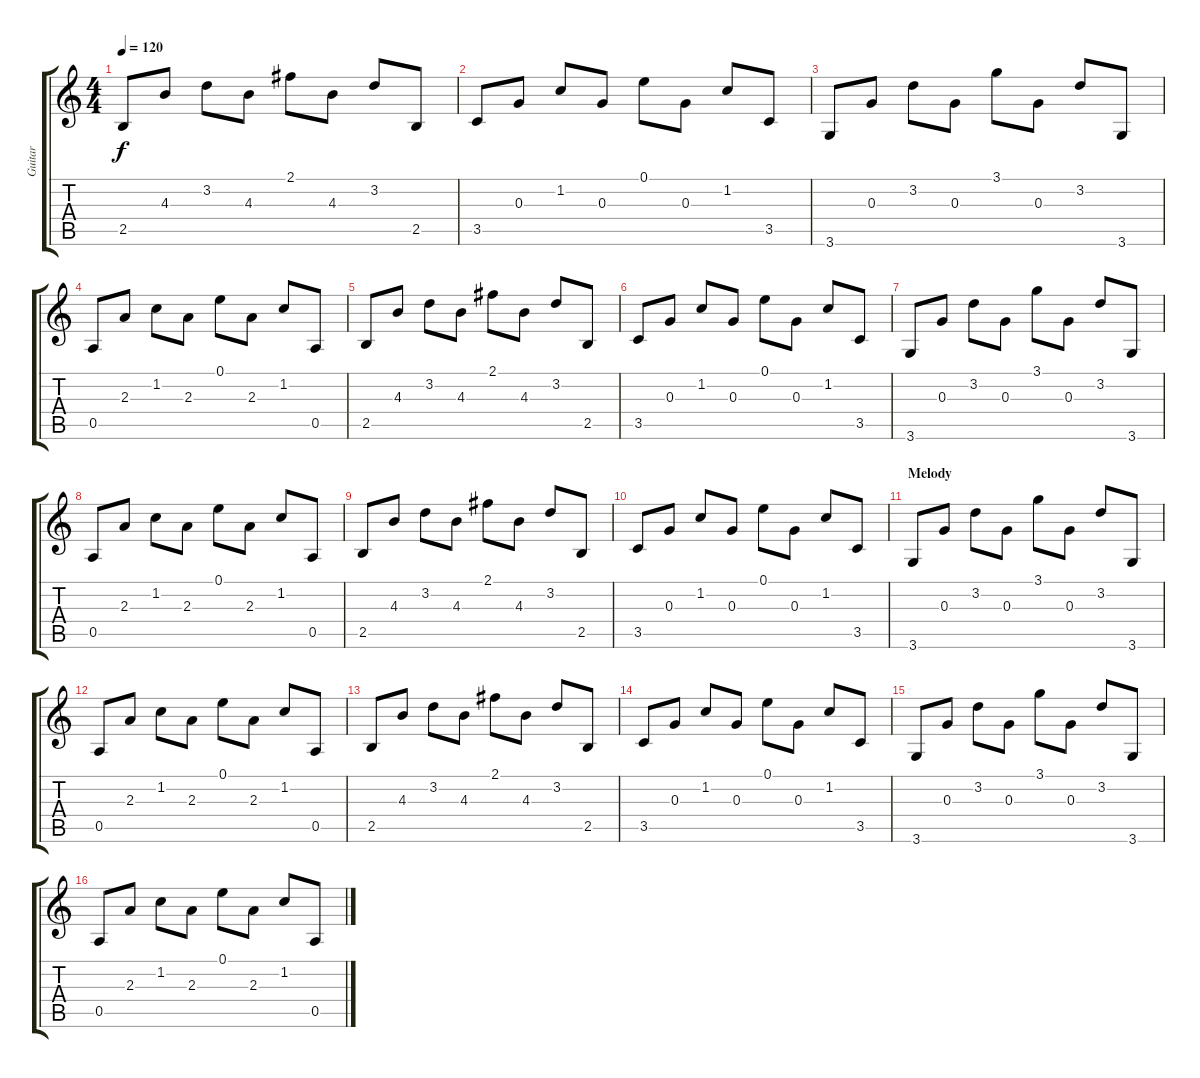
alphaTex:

\track ("Guitar" "Guitar") {instrument acousticguitarsteel}
\staff {score tabs}
\tuning (E4 B3 G3 D3 A2 E2) {hide}
\ts (4 4)
\tempo 120
\clef g2
\ks c
2.5.8{dy f} 4.3.8 3.2.8 4.3.8 2.1.8 4.3.8 3.2.8 2.5.8 |
3.5.8 0.3.8 1.2.8 0.3.8 0.1.8 0.3.8 1.2.8 3.5.8 |
3.6.8 0.3.8 3.2.8 0.3.8 3.1.8 0.3.8 3.2.8 3.6.8 |
0.5.8 2.3.8 1.2.8 2.3.8 0.1.8 2.3.8 1.2.8 0.5.8 |
2.5.8 4.3.8 3.2.8 4.3.8 2.1.8 4.3.8 3.2.8 2.5.8 |
3.5.8 0.3.8 1.2.8 0.3.8 0.1.8 0.3.8 1.2.8 3.5.8 |
3.6.8 0.3.8 3.2.8 0.3.8 3.1.8 0.3.8 3.2.8 3.6.8 |
0.5.8 2.3.8 1.2.8 2.3.8 0.1.8 2.3.8 1.2.8 0.5.8 |
2.5.8 4.3.8 3.2.8 4.3.8 2.1.8 4.3.8 3.2.8 2.5.8 |
3.5.8 0.3.8 1.2.8 0.3.8 0.1.8 0.3.8 1.2.8 3.5.8 |
\section ("" "Melody")
3.6.8 0.3.8 3.2.8 0.3.8 3.1.8 0.3.8 3.2.8 3.6.8 |
0.5.8 2.3.8 1.2.8 2.3.8 0.1.8 2.3.8 1.2.8 0.5.8 |
2.5.8 4.3.8 3.2.8 4.3.8 2.1.8 4.3.8 3.2.8 2.5.8 |
3.5.8 0.3.8 1.2.8 0.3.8 0.1.8 0.3.8 1.2.8 3.5.8 |
3.6.8 0.3.8 3.2.8 0.3.8 3.1.8 0.3.8 3.2.8 3.6.8 |
0.5.8 2.3.8 1.2.8 2.3.8 0.1.8 2.3.8 1.2.8 0.5.8
